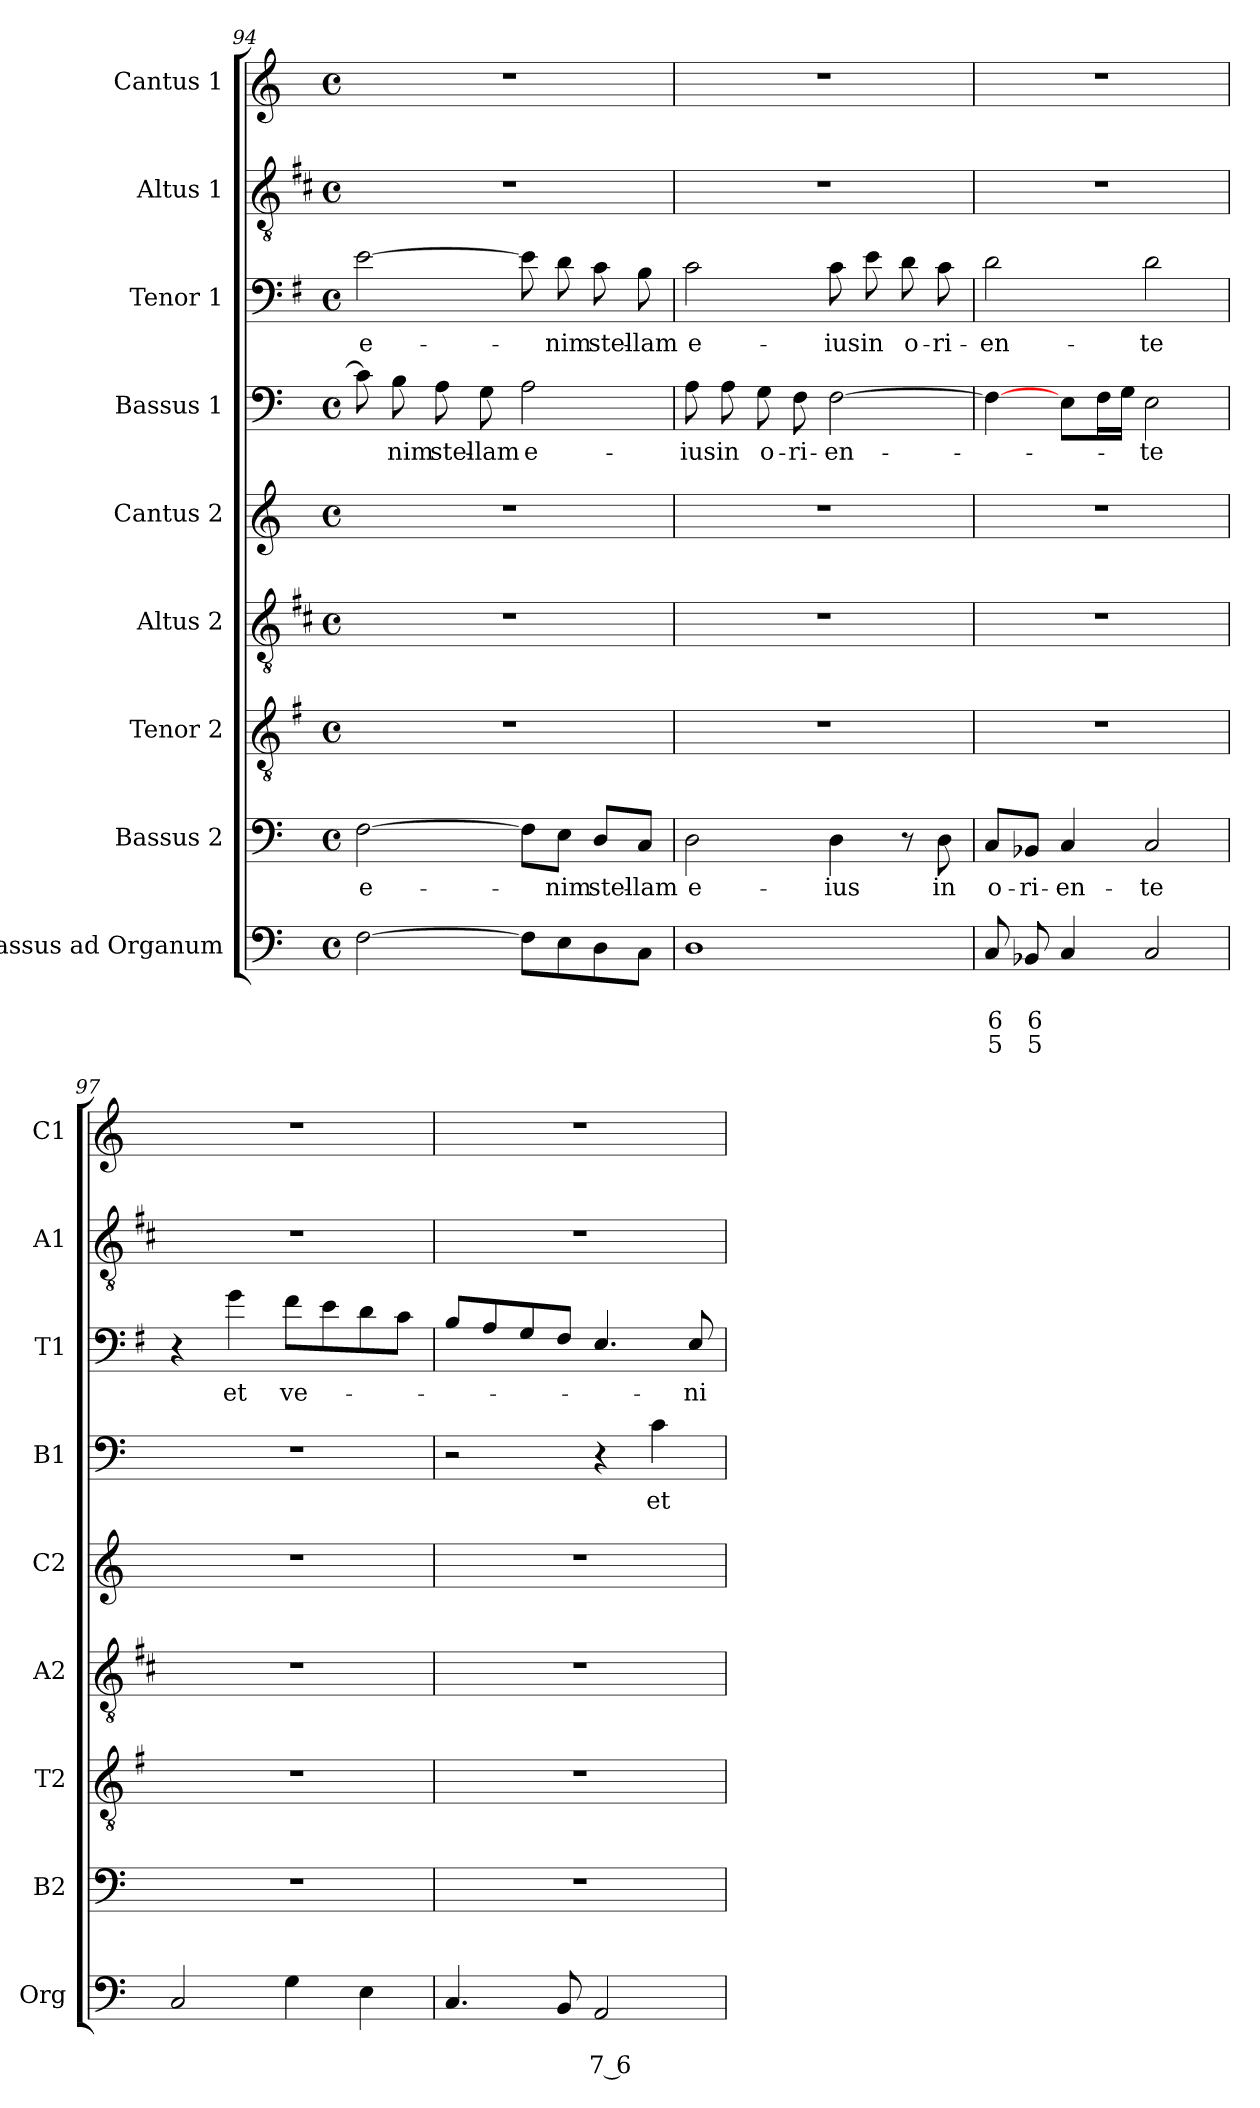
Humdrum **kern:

**kern	**text	**text	**text	**kern	**text	**kern	**kern	**kern	**kern	**text	**kern	**text	**kern	**kern
*part9	*part9	*part9	*part9	*part8	*part8	*part7	*part6	*part5	*part4	*part4	*part3	*part3	*part2	*part1
*staff9	*staff9	*staff9	*staff9	*staff8	*staff8	*staff7	*staff6	*staff5	*staff4	*staff4	*staff3	*staff3	*staff2	*staff1
*I"Bassus ad Organum	*	*	*	*I"Bassus 2	*	*I"Tenor 2	*I"Altus 2	*I"Cantus 2	*I"Bassus 1	*	*I"Tenor 1	*	*I"Altus 1	*I"Cantus 1
*I'Org	*	*	*	*I'B2	*	*I'T2	*I'A2	*I'C2	*I'B1	*	*I'T1	*	*I'A1	*I'C1
*clefF4	*	*	*	*clefF4	*	*clefGv2	*clefGv2	*clefG2	*clefF4	*	*clefF4	*	*clefGv2	*clefG2
*	*	*	*	*	*	*ITrd4c7	*ITrd1c2	*	*	*	*ITrd4c7	*	*ITrd1c2	*
*k[]	*	*	*	*k[]	*	*k[]	*k[]	*k[]	*k[]	*	*k[]	*	*k[]	*k[]
*C:	*	*	*	*C:	*	*C:	*C:	*C:	*C:	*	*C:	*	*C:	*C:
*M4/4	*	*	*	*M4/4	*	*M4/4	*M4/4	*M4/4	*M4/4	*	*M4/4	*	*M4/4	*M4/4
*met(c)	*	*	*	*met(c)	*	*met(c)	*met(c)	*met(c)	*met(c)	*	*met(c)	*	*met(c)	*met(c)
=94	=94	=94	=94	=94	=94	=94	=94	=94	=94	=94	=94	=94	=94	=94
!	!	!	!	!	!LO:LY:b	!	!	!	!	!	!	!LO:LY:b	!	!
[2F\	.	.	.	[2F\	e-	1r	1r	1r	8c\]	.	[2A\	e-	1r	1r
!	!	!	!	!	!	!	!	!	!	!LO:LY:b	!	!	!	!
.	.	.	.	.	.	.	.	.	8B\	-nim	.	.	.	.
!	!	!	!	!	!	!	!	!	!	!LO:LY:b	!	!	!	!
.	.	.	.	.	.	.	.	.	8A\	stel-	.	.	.	.
!	!	!	!	!	!	!	!	!	!	!LO:LY:b	!	!	!	!
.	.	.	.	.	.	.	.	.	8G\	-lam	.	.	.	.
!	!	!	!	!	!	!	!	!	!	!LO:LY:b	!	!	!	!
8F\L]	.	.	.	8F\L]	.	.	.	.	2A\	e-	8A\]	.	.	.
!	!	!	!	!	!LO:LY:b	!	!	!	!	!	!	!LO:LY:b	!	!
8E\	.	.	.	8E\J	-nim	.	.	.	.	.	8G\	-nim	.	.
!	!	!	!	!	!LO:LY:b	!	!	!	!	!	!	!LO:LY:b	!	!
8D\	.	.	.	8D/L	stel-	.	.	.	.	.	8F\	stel-	.	.
!	!	!	!	!	!LO:LY:b	!	!	!	!	!	!	!LO:LY:b	!	!
8C\J	.	.	.	8C/J	-lam	.	.	.	.	.	8E\	-lam	.	.
=95	=95	=95	=95	=95	=95	=95	=95	=95	=95	=95	=95	=95	=95	=95
!	!	!	!	!	!LO:LY:b	!	!	!	!	!LO:LY:b	!	!LO:LY:b	!	!
1D	.	.	.	2D\	e-	1r	1r	1r	8A\	-ius	2F\	e-	1r	1r
!	!	!	!	!	!	!	!	!	!	!LO:LY:b	!	!	!	!
.	.	.	.	.	.	.	.	.	8A\	in	.	.	.	.
!	!	!	!	!	!	!	!	!	!	!LO:LY:b	!	!	!	!
.	.	.	.	.	.	.	.	.	8G\	o-	.	.	.	.
!	!	!	!	!	!	!	!	!	!	!LO:LY:b	!	!	!	!
.	.	.	.	.	.	.	.	.	8F\	-ri-	.	.	.	.
!	!	!	!	!	!LO:LY:b	!	!	!	!	!LO:LY:b	!	!LO:LY:b	!	!
.	.	.	.	4D\	-ius	.	.	.	[2F\	-en-	8F\	-ius	.	.
!	!	!	!	!	!	!	!	!	!	!	!	!LO:LY:b	!	!
.	.	.	.	.	.	.	.	.	.	.	8A\	in	.	.
!	!	!	!	!	!	!	!	!	!	!	!	!LO:LY:b	!	!
.	.	.	.	8r	.	.	.	.	.	.	8G\	o-	.	.
!	!	!	!	!	!LO:LY:b	!	!	!	!	!	!	!LO:LY:b	!	!
.	.	.	.	8D\	in	.	.	.	.	.	8F\	-ri-	.	.
=96	=96	=96	=96	=96	=96	=96	=96	=96	=96	=96	=96	=96	=96	=96
!	!	!LO:LY:b	!LO:LY:b	!	!LO:LY:b	!	!	!	!	!	!	!LO:LY:b	!	!
8C/	.	6	5	8C/L	o-	1r	1r	1r	4F\_	.	2G\	-en-	1r	1r
!	!	!LO:LY:b	!LO:LY:b	!	!LO:LY:b	!	!	!	!	!	!	!	!	!
8BB-X/	.	6	5	8BB-X/J	-ri-	.	.	.	.	.	.	.	.	.
!	!	!	!	!	!LO:LY:b	!	!	!	!	!	!	!	!	!
4C/	.	.	.	4C/	-en-	.	.	.	8E\L	.	.	.	.	.
.	.	.	.	.	.	.	.	.	16F\L	.	.	.	.	.
.	.	.	.	.	.	.	.	.	16G\JJ	.	.	.	.	.
!	!	!	!	!	!LO:LY:b	!	!	!	!	!LO:LY:b	!	!LO:LY:b	!	!
2C/	.	.	.	2C/	-te	.	.	.	2E\	-te	2G\	-te	.	.
=97	=97	=97	=97	=97	=97	=97	=97	=97	=97	=97	=97	=97	=97	=97
2C/	.	.	.	1r	.	1r	1r	1r	1r	.	4r	.	1r	1r
!	!	!	!	!	!	!	!	!	!	!	!	!LO:LY:b	!	!
.	.	.	.	.	.	.	.	.	.	.	4c\	et	.	.
!	!	!	!	!	!	!	!	!	!	!	!	!LO:LY:b	!	!
4G\	.	.	.	.	.	.	.	.	.	.	8B\L	ve-	.	.
.	.	.	.	.	.	.	.	.	.	.	8A\	.	.	.
4E\	.	.	.	.	.	.	.	.	.	.	8G\	.	.	.
.	.	.	.	.	.	.	.	.	.	.	8F\J	.	.	.
!!LO:LB:g=z
=98	=98	=98	=98	=98	=98	=98	=98	=98	=98	=98	=98	=98	=98	=98
4.C/	.	.	.	1r	.	1r	1r	1r	2r	.	8E/L	.	1r	1r
.	.	.	.	.	.	.	.	.	.	.	8D/	.	.	.
.	.	.	.	.	.	.	.	.	.	.	8C/	.	.	.
8BB/	.	.	.	.	.	.	.	.	.	.	8BB/J	.	.	.
!	!	!LO:LY:b	!	!	!	!	!	!	!	!	!	!	!	!
2AA/	.	7 6	.	.	.	.	.	.	4r	.	4.AA/	.	.	.
!	!	!	!	!	!	!	!	!	!	!LO:LY:b	!	!	!	!
.	.	.	.	.	.	.	.	.	4c\	et	.	.	.	.
!	!	!	!	!	!	!	!	!	!	!	!	!LO:LY:b	!	!
.	.	.	.	.	.	.	.	.	.	.	8AA/	-ni-	.	.
=	=	=	=	=	=	=	=	=	=	=	=	=	=	=
*-	*-	*-	*-	*-	*-	*-	*-	*-	*-	*-	*-	*-	*-	*-
